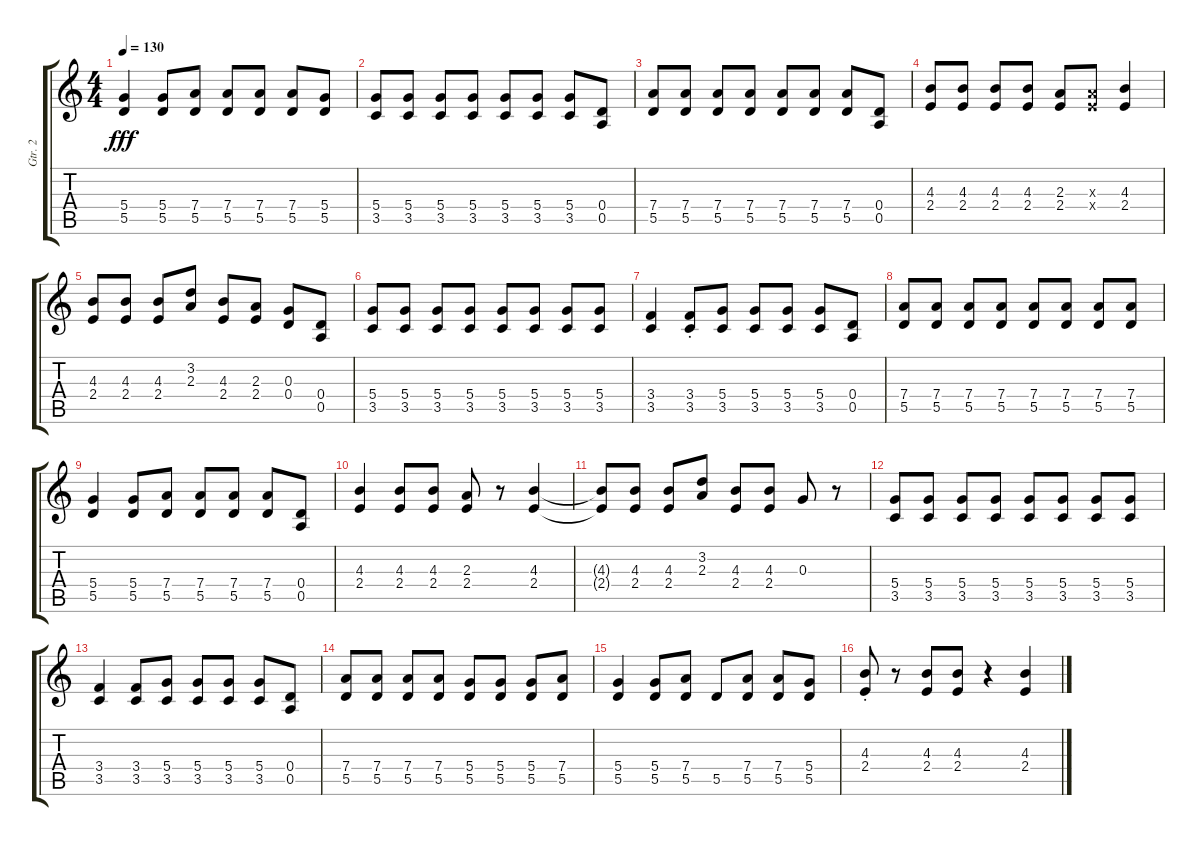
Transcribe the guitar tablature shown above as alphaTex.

\track ("Gtr. 2" "Gtr. 2") {instrument overdrivenguitar}
\staff {score tabs}
\tuning (E4 B3 G3 D3 A2 E2) {hide}
\ts (4 4)
\tempo 130
\clef g2
\ks c
(5.4 5.5).4{dy fff} (5.4 5.5).8 (7.4 5.5).8 (7.4 5.5).8 (7.4 5.5).8 (7.4 5.5).8 (5.4 5.5).8 |
(5.4 3.5).8 (5.4 3.5).8 (5.4 3.5).8 (5.4 3.5).8 (5.4 3.5).8 (5.4 3.5).8 (5.4 3.5).8 (0.4 0.5).8 |
(7.4 5.5).8 (7.4 5.5).8 (7.4 5.5).8 (7.4 5.5).8 (7.4 5.5).8 (7.4 5.5).8 (7.4 5.5).8 (0.4 0.5).8 |
(4.3 2.4).8 (4.3 2.4).8 (4.3 2.4).8 (4.3 2.4).8 (2.3 2.4).8 (2.3{x} 2.4{x}).8 (4.3 2.4).4 |
(4.3 2.4).8 (4.3 2.4).8 (4.3 2.4).8 (3.2 2.3).8 (4.3 2.4).8 (2.3 2.4).8 (0.3 0.4).8 (0.4 0.5).8 |
(5.4 3.5).8 (5.4 3.5).8 (5.4 3.5).8 (5.4 3.5).8 (5.4 3.5).8 (5.4 3.5).8 (5.4 3.5).8 (5.4 3.5).8 |
(3.4 3.5).4 (3.4{st} 3.5{st}).8 (5.4 3.5).8 (5.4 3.5).8 (5.4 3.5).8 (5.4 3.5).8 (0.4 0.5).8 |
(7.4 5.5).8 (7.4 5.5).8 (7.4 5.5).8 (7.4 5.5).8 (7.4 5.5).8 (7.4 5.5).8 (7.4 5.5).8 (7.4 5.5).8 |
(5.4 5.5).4 (5.4 5.5).8 (7.4 5.5).8 (7.4 5.5).8 (7.4 5.5).8 (7.4 5.5).8 (0.4 0.5).8 |
(4.3 2.4).4 (4.3 2.4).8 (4.3 2.4).8 (2.3 2.4).8 r.8 (4.3 2.4).4 |
(4.3{t} 2.4{t}).8 (4.3 2.4).8 (4.3 2.4).8 (3.2 2.3).8 (4.3 2.4).8 (4.3 2.4).8 0.3.8 r.8 |
(5.4 3.5).8 (5.4 3.5).8 (5.4 3.5).8 (5.4 3.5).8 (5.4 3.5).8 (5.4 3.5).8 (5.4 3.5).8 (5.4 3.5).8 |
(3.4 3.5).4 (3.4 3.5).8 (5.4 3.5).8 (5.4 3.5).8 (5.4 3.5).8 (5.4 3.5).8 (0.4 0.5).8 |
(7.4 5.5).8 (7.4 5.5).8 (7.4 5.5).8 (7.4 5.5).8 (5.4 5.5).8 (5.4 5.5).8 (5.4 5.5).8 (7.4 5.5).8 |
(5.4 5.5).4 (5.4 5.5).8 (7.4 5.5).8 5.5.8 (7.4 5.5).8 (7.4 5.5).8 (5.4 5.5).8 |
(4.3{st} 2.4{st}).8 r.8 (4.3 2.4).8 (4.3 2.4).8 r.4 (4.3 2.4).4
